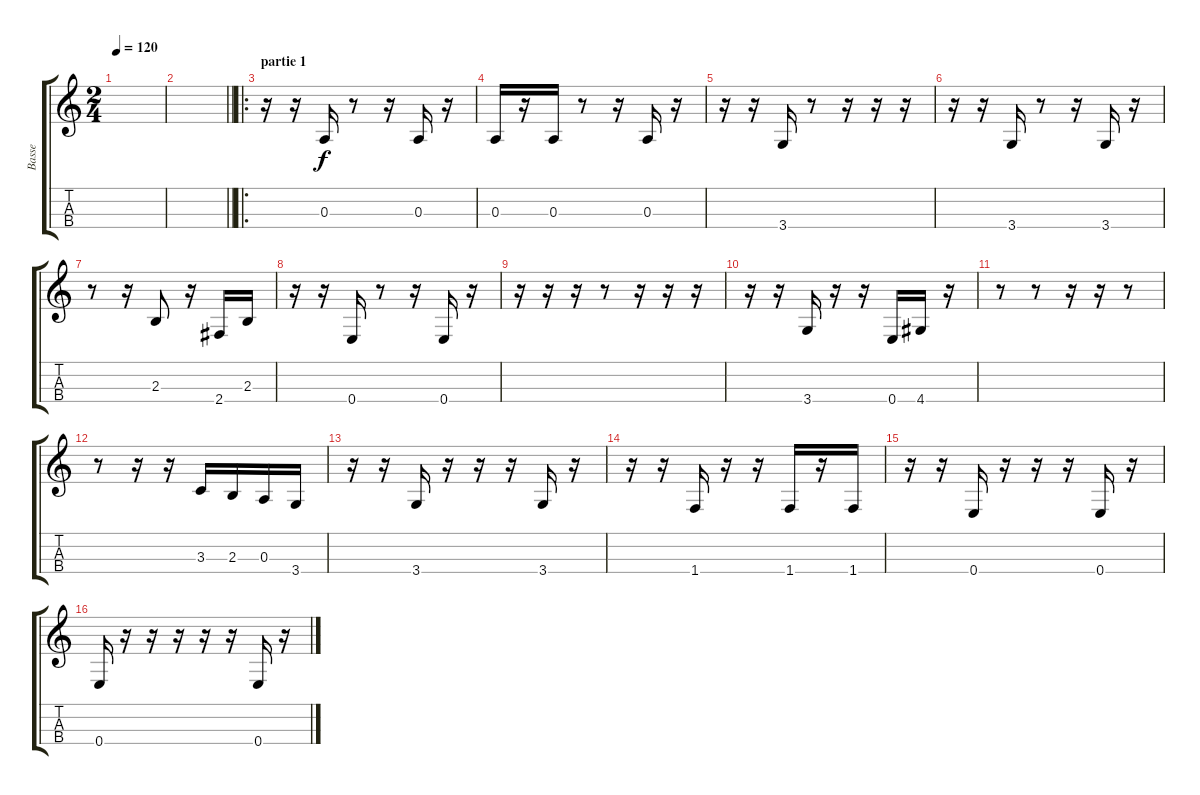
\track ("Basse" "Basse") {instrument electricbassfinger}
\staff {score tabs}
\tuning (G3 D3 A2 E2) {hide}
\ts (2 4)
\tempo 120
\clef g2
\ks c
|
\barLineRight lightlight
|
\ro
\section ("" "partie 1")
r.16 r.16 0.3.16 r.8 r.16 0.3.16 r.16 |
0.3.16 r.16 0.3.16 r.8 r.16 0.3.16 r.16 |
r.16 r.16 3.4.16 r.8 r.16 r.16 r.16 |
r.16 r.16 3.4.16 r.8 r.16 3.4.16 r.16 |
r.8 r.16 2.3.8 r.16 2.4.16 2.3.16 |
r.16 r.16 0.4.16 r.8 r.16 0.4.16 r.16 |
r.16 r.16 r.16 r.8 r.16 r.16 r.16 |
r.16 r.16 3.4.16 r.16 r.16 0.4.16 4.4.16 r.16 |
r.8 r.8 r.16 r.16 r.8 |
r.8 r.16 r.16 3.3.16 2.3.16 0.3.16 3.4.16 |
r.16 r.16 3.4.16 r.16 r.16 r.16 3.4.16 r.16 |
r.16 r.16 1.4.16 r.16 r.16 1.4.16 r.16 1.4.16 |
r.16 r.16 0.4.16 r.16 r.16 r.16 0.4.16 r.16 |
0.4.16 r.16 r.16 r.16 r.16 r.16 0.4.16 r.16
